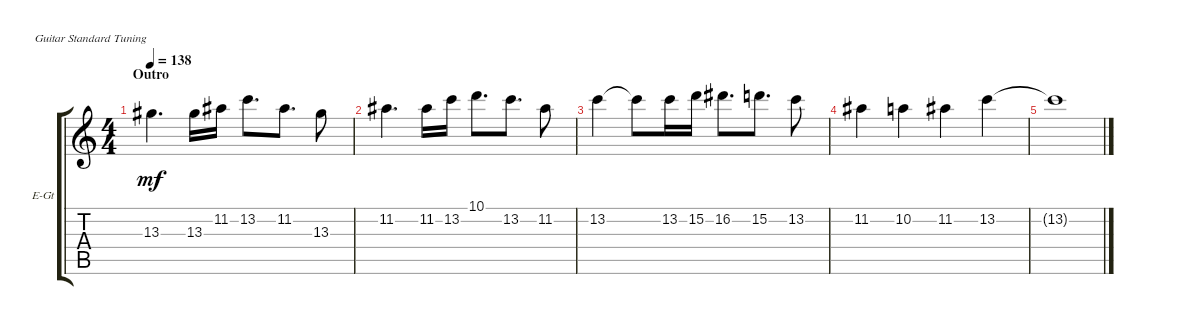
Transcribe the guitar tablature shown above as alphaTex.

\defaultSystemsLayout 4
\bracketExtendMode groupsimilarinstruments
\firstSystemTrackNameOrientation horizontal
\otherSystemsTrackNameOrientation horizontal
\track ("Lead Guitar" "E-Gt") {instrument distortionguitar}
\staff {score tabs}
\tuning (E4 B3 G3 D3 A2 E2)
\ts (4 4)
\section ("" "Outro")
\tempo 138
\clef g2
\ks c
13.3.4{d dy mf} 13.3.16 11.2.16 13.2.8{d} 11.2.8{d} 13.3.8 |
11.2.4{d} 11.2.16 13.2.16 10.1.8{d} 13.2.8{d} 11.2.8 |
13.2.4 13.2{t}.8 13.2.16 15.2.16 16.2.8{d} 15.2.8{d} 13.2.8 |
11.2.4 10.2.4 11.2.4 13.2.4 |
13.2{t}.1
